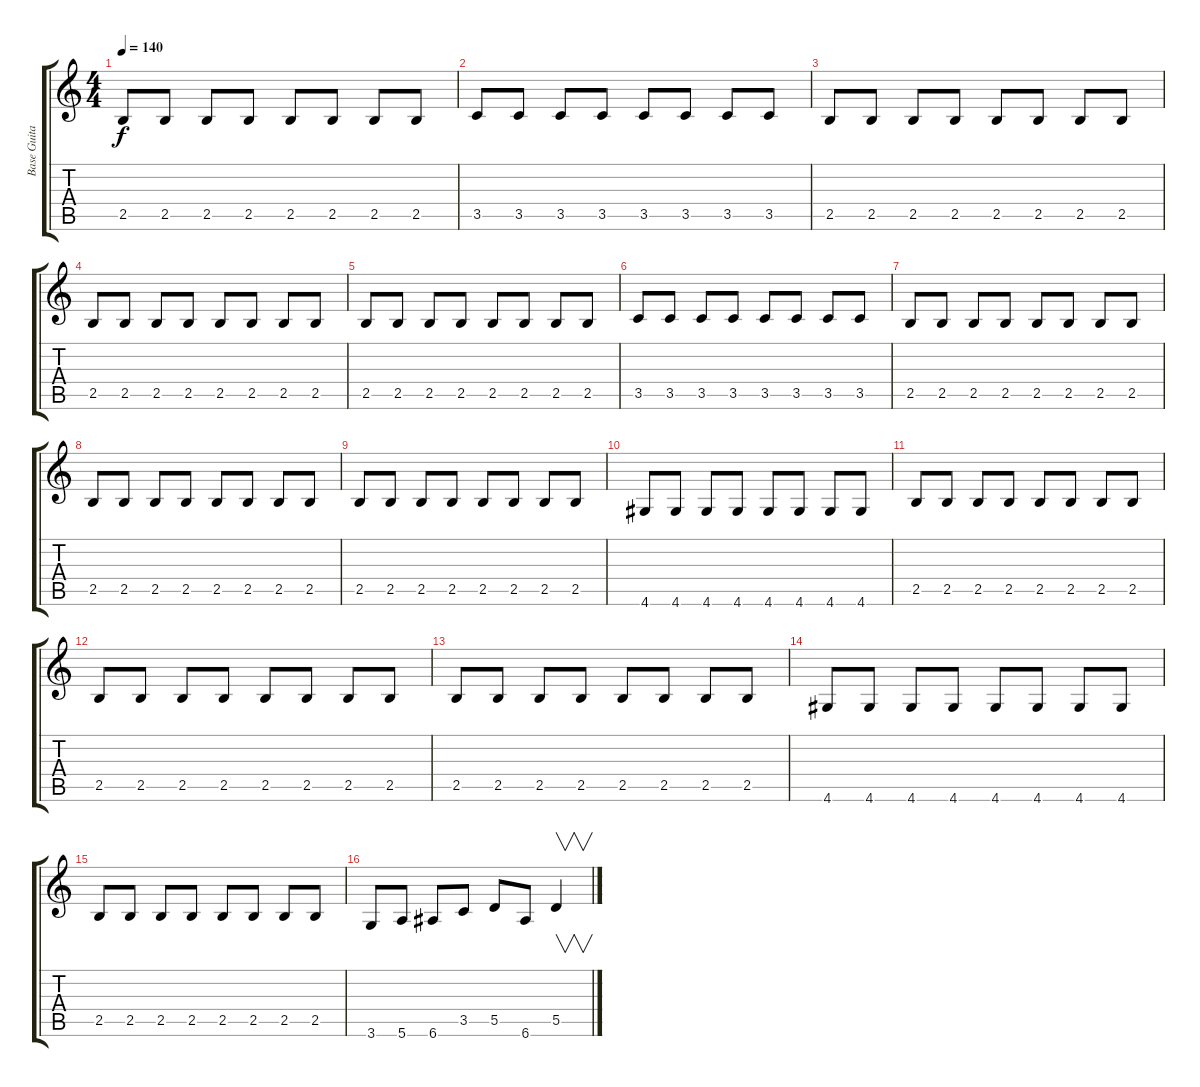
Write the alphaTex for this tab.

\track ("Base Guitar" "Base Guita") {instrument distortionguitar}
\staff {score tabs}
\tuning (E4 B3 G3 D3 A2 E2) {hide}
\ts (4 4)
\tempo 140
\clef g2
\ks c
2.5.8{dy f} 2.5.8 2.5.8 2.5.8 2.5.8 2.5.8 2.5.8 2.5.8 |
3.5.8 3.5.8 3.5.8 3.5.8 3.5.8 3.5.8 3.5.8 3.5.8 |
2.5.8 2.5.8 2.5.8 2.5.8 2.5.8 2.5.8 2.5.8 2.5.8 |
2.5.8 2.5.8 2.5.8 2.5.8 2.5.8 2.5.8 2.5.8 2.5.8 |
2.5.8 2.5.8 2.5.8 2.5.8 2.5.8 2.5.8 2.5.8 2.5.8 |
3.5.8 3.5.8 3.5.8 3.5.8 3.5.8 3.5.8 3.5.8 3.5.8 |
2.5.8 2.5.8 2.5.8 2.5.8 2.5.8 2.5.8 2.5.8 2.5.8 |
2.5.8 2.5.8 2.5.8 2.5.8 2.5.8 2.5.8 2.5.8 2.5.8 |
2.5.8 2.5.8 2.5.8 2.5.8 2.5.8 2.5.8 2.5.8 2.5.8 |
4.6.8 4.6.8 4.6.8 4.6.8 4.6.8 4.6.8 4.6.8 4.6.8 |
2.5.8 2.5.8 2.5.8 2.5.8 2.5.8 2.5.8 2.5.8 2.5.8 |
2.5.8 2.5.8 2.5.8 2.5.8 2.5.8 2.5.8 2.5.8 2.5.8 |
2.5.8 2.5.8 2.5.8 2.5.8 2.5.8 2.5.8 2.5.8 2.5.8 |
4.6.8 4.6.8 4.6.8 4.6.8 4.6.8 4.6.8 4.6.8 4.6.8 |
2.5.8 2.5.8 2.5.8 2.5.8 2.5.8 2.5.8 2.5.8 2.5.8 |
3.6.8 5.6.8 6.6.8 3.5.8 5.5.8 6.6.8 5.5.4{v}
